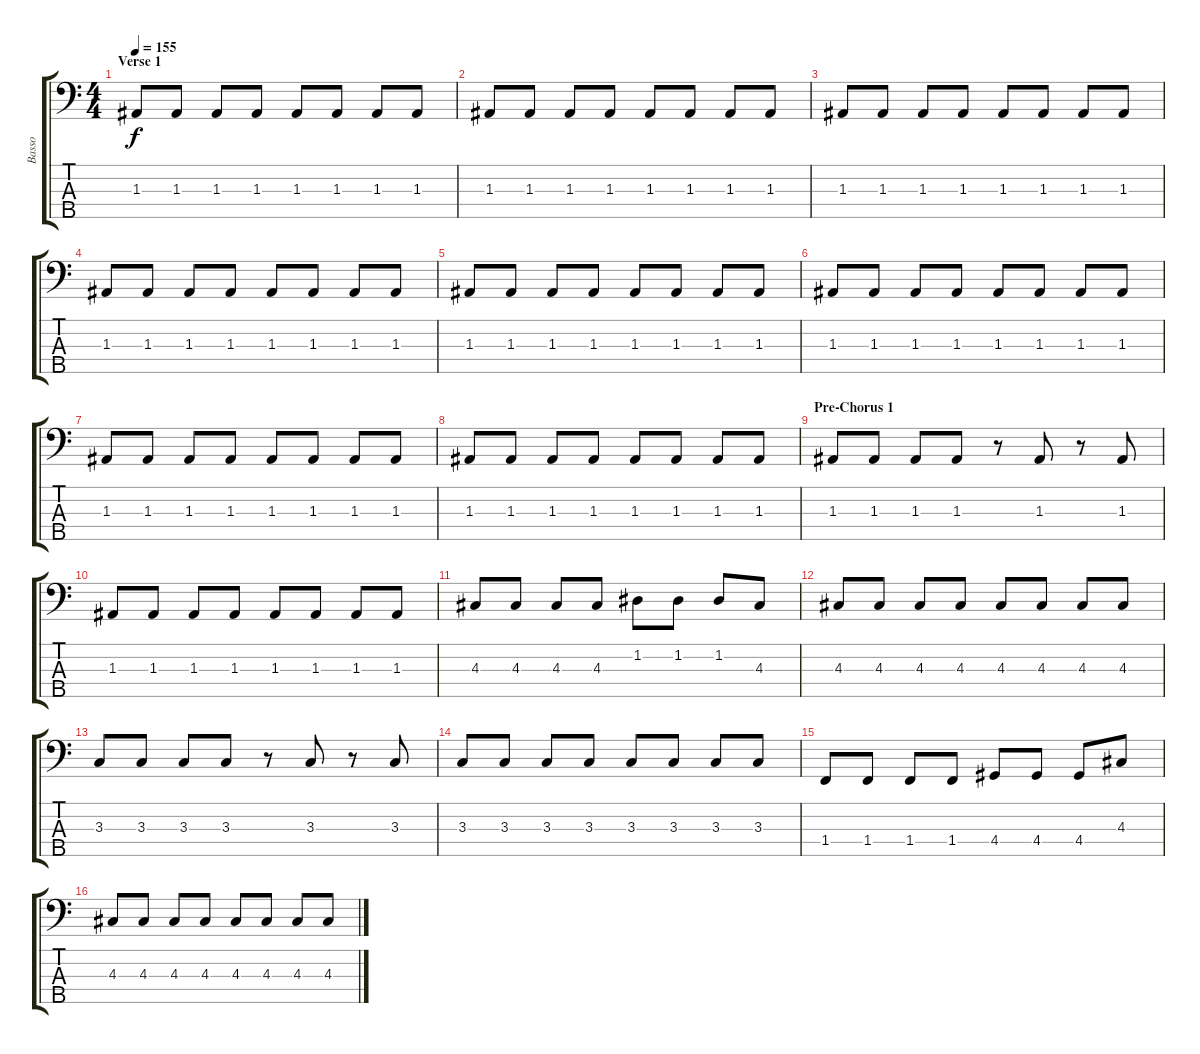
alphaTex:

\track ("Basso" "Basso") {instrument electricbassfinger}
\staff {score tabs}
\tuning (G2 D2 A1 E1 B0) {hide}
\ts (4 4)
\section ("" "Verse 1")
\tempo 155
\clef f4
\ks c
1.3.8{dy f} 1.3.8 1.3.8 1.3.8 1.3.8 1.3.8 1.3.8 1.3.8 |
1.3.8 1.3.8 1.3.8 1.3.8 1.3.8 1.3.8 1.3.8 1.3.8 |
1.3.8 1.3.8 1.3.8 1.3.8 1.3.8 1.3.8 1.3.8 1.3.8 |
1.3.8 1.3.8 1.3.8 1.3.8 1.3.8 1.3.8 1.3.8 1.3.8 |
1.3.8 1.3.8 1.3.8 1.3.8 1.3.8 1.3.8 1.3.8 1.3.8 |
1.3.8 1.3.8 1.3.8 1.3.8 1.3.8 1.3.8 1.3.8 1.3.8 |
1.3.8 1.3.8 1.3.8 1.3.8 1.3.8 1.3.8 1.3.8 1.3.8 |
1.3.8 1.3.8 1.3.8 1.3.8 1.3.8 1.3.8 1.3.8 1.3.8 |
\section ("" "Pre-Chorus 1")
1.3.8 1.3.8 1.3.8 1.3.8 r.8 1.3.8 r.8 1.3.8 |
1.3.8 1.3.8 1.3.8 1.3.8 1.3.8 1.3.8 1.3.8 1.3.8 |
4.3.8 4.3.8 4.3.8 4.3.8 1.2.8 1.2.8 1.2.8 4.3.8 |
4.3.8 4.3.8 4.3.8 4.3.8 4.3.8 4.3.8 4.3.8 4.3.8 |
3.3.8 3.3.8 3.3.8 3.3.8 r.8 3.3.8 r.8 3.3.8 |
3.3.8 3.3.8 3.3.8 3.3.8 3.3.8 3.3.8 3.3.8 3.3.8 |
1.4.8 1.4.8 1.4.8 1.4.8 4.4.8 4.4.8 4.4.8 4.3.8 |
4.3.8 4.3.8 4.3.8 4.3.8 4.3.8 4.3.8 4.3.8 4.3.8
